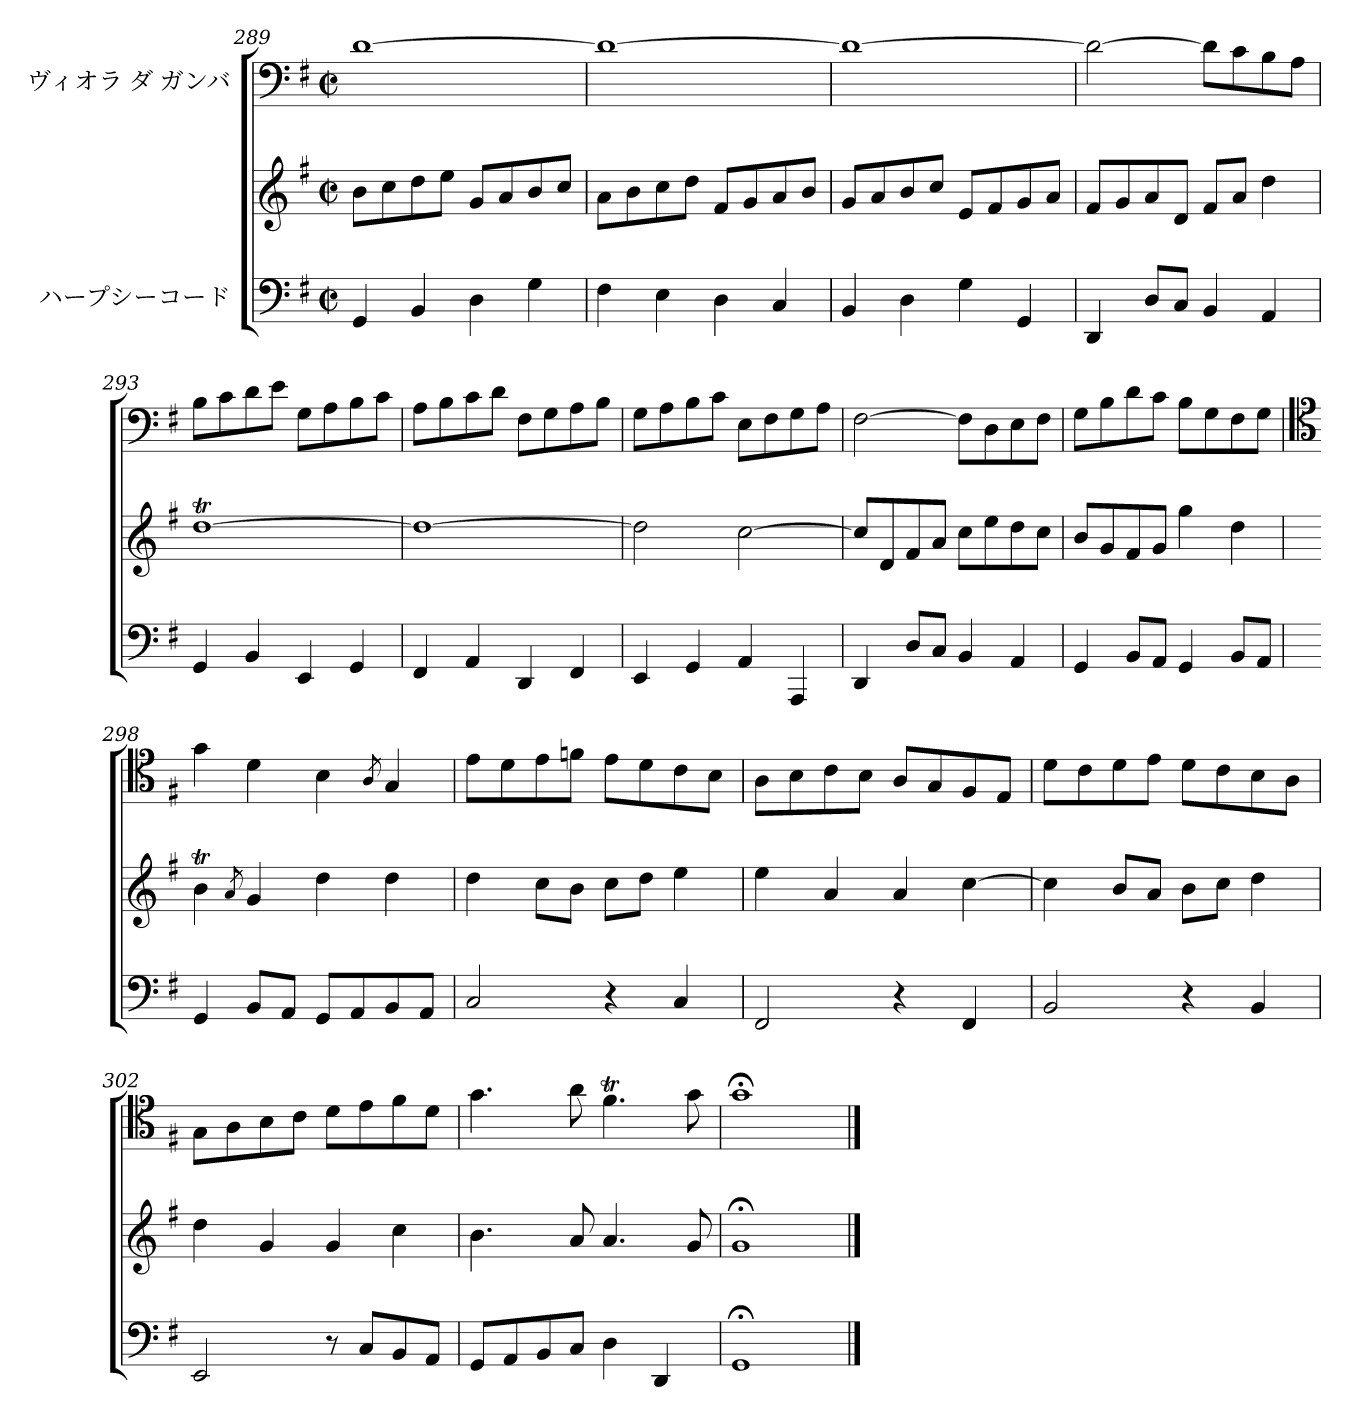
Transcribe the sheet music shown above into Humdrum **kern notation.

**kern	**kern	**kern
*part2	*part2	*part1
*staff3	*staff2	*staff1
*I"ハープシーコード	*	*I"ヴィオラ ダ ガンバ
!!LO:LB:g=z
*clefF4	*clefG2	*clefF4
*k[f#]	*k[f#]	*k[f#]
*M2/2	*M2/2	*M2/2
*met(c|)	*met(c|)	*met(c|)
=289	=289	=289
4GG/	8b\L	[1d
.	8cc\	.
4BB/	8dd\	.
.	8ee\J	.
4D\	8g/L	.
.	8a/	.
4G\	8b/	.
.	8cc/J	.
=290	=290	=290
4F#\	8a\L	1d_
.	8b\	.
4E\	8cc\	.
.	8dd\J	.
4D\	8f#/L	.
.	8g/	.
4C/	8a/	.
.	8b/J	.
=291	=291	=291
4BB/	8g/L	1d_
.	8a/	.
4D\	8b/	.
.	8cc/J	.
4G\	8e/L	.
.	8f#/	.
4GG/	8g/	.
.	8a/J	.
=292	=292	=292
4DD/	8f#/L	2d\_
.	8g/	.
8D/L	8a/	.
8C/J	8d/J	.
4BB/	8f#/L	8d\L]
.	8a/J	8c\
4AA/	4dd\	8B\
.	.	8A\J
=293	=293	=293
4GG/	[1ddT	8B\L
.	.	8c\
4BB/	.	8d\
.	.	8e\J
4EE/	.	8G\L
.	.	8A\
4GG/	.	8B\
.	.	8c\J
!!LO:LB:g=z
=294	=294	=294
4FF#/	1dd_	8A\L
.	.	8B\
4AA/	.	8c\
.	.	8d\J
4DD/	.	8F#\L
.	.	8G\
4FF#/	.	8A\
.	.	8B\J
=295	=295	=295
4EE/	2dd\]	8G\L
.	.	8A\
4GG/	.	8B\
.	.	8c\J
4AA/	[2cc\	8E\L
.	.	8F#\
4AAA/	.	8G\
.	.	8A\J
=296	=296	=296
4DD/	8cc/L]	[2F#\
.	8d/	.
8D/L	8f#/	.
8C/J	8a/J	.
4BB/	8cc\L	8F#\L]
.	8ee\	8D\
4AA/	8dd\	8E\
.	8cc\J	8F#\J
=297	=297	=297
4GG/	8b/L	8G\L
.	8g/	8B\
8BB/L	8f#/	8d\
8AA/J	8g/J	8c\J
4GG/	4gg\	8B\L
.	.	8G\
8BB/L	4dd\	8F#\
8AA/J	.	8G\J
=298	=298	=298
*	*	*clefC4
4GG/	4bt\	4g\
.	8qa/	.
8BB/L	4g/	4d\
8AA/J	.	.
8GG/L	4dd\	4B\
8AA/	.	.
.	.	8qA/
8BB/	4dd\	4G/
8AA/J	.	.
!!LO:LB:g=z
=299	=299	=299
2C/	4dd\	8e\L
.	.	8d\
.	8cc\L	8e\
.	8b\J	8fn\J
4r	8cc\L	8e\L
.	8dd\J	8d\
4C/	4ee\	8c\
.	.	8B\J
=300	=300	=300
2FF#/	4ee\	8A\L
.	.	8B\
.	4a/	8c\
.	.	8B\J
4r	4a/	8A/L
.	.	8G/
4FF#/	[4cc\	8F#/
.	.	8E/J
=301	=301	=301
2BB/	4cc\]	8d\L
.	.	8c\
.	8b/L	8d\
.	8a/J	8e\J
4r	8b\L	8d\L
.	8cc\J	8c\
4BB/	4dd\	8B\
.	.	8A\J
=302	=302	=302
2EE/	4dd\	8G\L
.	.	8A\
.	4g/	8B\
.	.	8c\J
8r	4g/	8d\L
8C/L	.	8e\
8BB/	4cc\	8f#\
8AA/J	.	8d\J
=303	=303	=303
8GG/L	4.b\	4.g\
8AA/	.	.
8BB/	.	.
8C/J	8a/	8a\
4D\	4.a/	4.f#t\
4DD/	.	.
.	8g/	8g\
=304	=304	=304
1GG;<	1g;<	1g;<
==	==	==
*-	*-	*-
